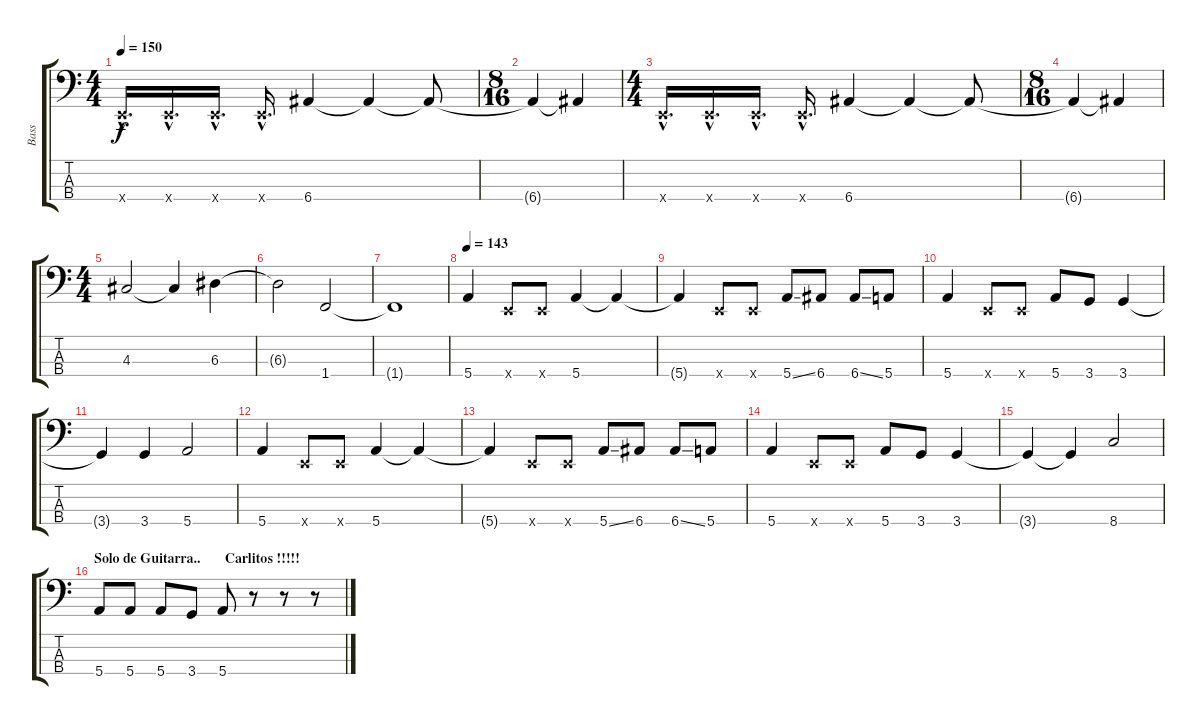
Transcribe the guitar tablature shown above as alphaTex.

\track ("Bass" "Bass") {instrument electricbassfinger}
\staff {score tabs}
\tuning (G2 D2 A1 E1) {hide}
\ts (4 4)
\tempo 150
\clef f4
\ks c
0.4{hac x}.16{d dy f} 0.4{hac x}.16{d} 0.4{hac x}.16{d} 0.4{hac x}.16{d} 6.4.4 6.4{t}.4 6.4{t}.8 |
\ts (8 16)
6.4{t}.4 6.4{t}.4 |
\ts (4 4)
0.4{hac x}.16{d} 0.4{hac x}.16{d} 0.4{hac x}.16{d} 0.4{hac x}.16{d} 6.4.4 6.4{t}.4 6.4{t}.8 |
\ts (8 16)
6.4{t}.4 6.4{t}.4 |
\ts (4 4)
4.3.2 4.3{t}.4 6.3.4 |
6.3{t}.2 1.4.2 |
1.4{t}.1 |
\tempo 143
5.4.4 0.4{x}.8 0.4{x}.8 5.4.4 5.4{t}.4 |
5.4{t}.4 0.4{x}.8 0.4{x}.8 5.4{ss}.8 6.4.8 6.4{ss}.8 5.4.8 |
5.4.4 0.4{x}.8 0.4{x}.8 5.4.8 3.4.8 3.4.4 |
3.4{t}.4 3.4.4 5.4.2 |
5.4.4 0.4{x}.8 0.4{x}.8 5.4.4 5.4{t}.4 |
5.4{t}.4 0.4{x}.8 0.4{x}.8 5.4{ss}.8 6.4.8 6.4{ss}.8 5.4.8 |
5.4.4 0.4{x}.8 0.4{x}.8 5.4.8 3.4.8 3.4.4 |
3.4{t}.4 3.4{t}.4 8.4.2 |
\section ("" "Solo de Guitarra..       Carlitos !!!!!")
5.4.8 5.4.8 5.4.8 3.4.8 5.4.8 r.8 r.8 r.8
